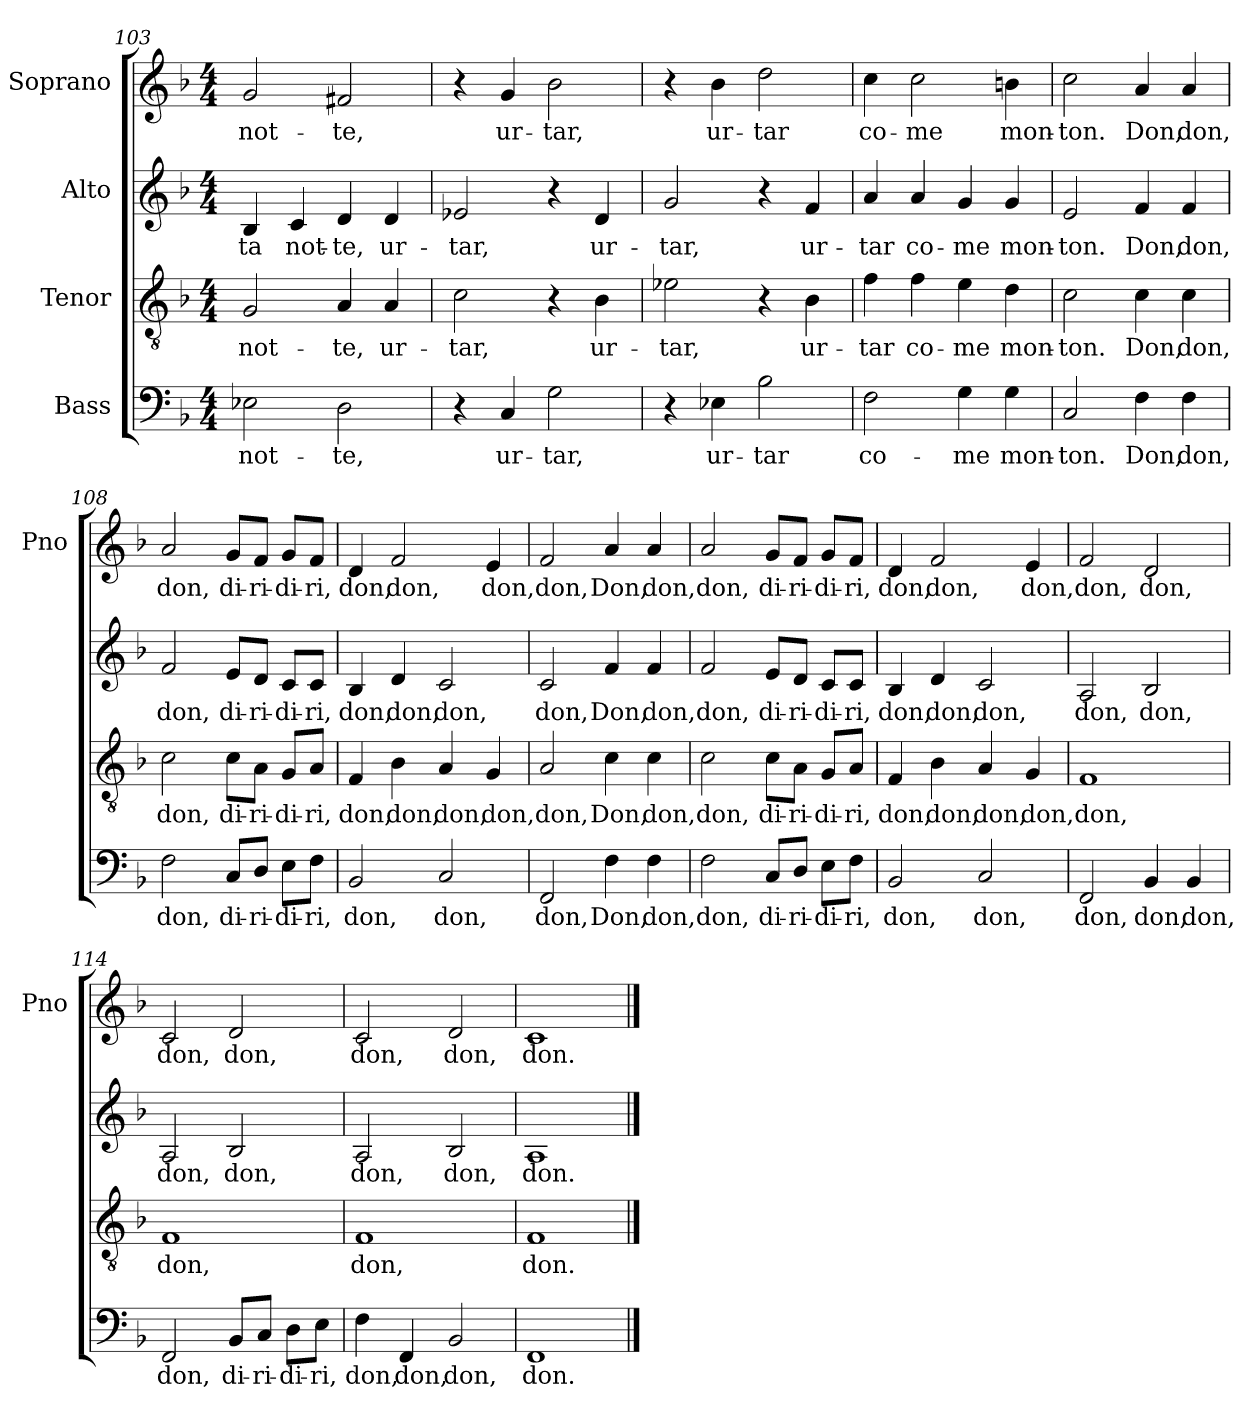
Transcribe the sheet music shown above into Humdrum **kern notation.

**kern	**text	**kern	**text	**kern	**text	**kern	**text
*part4	*part4	*part3	*part3	*part2	*part2	*part1	*part1
*staff4	*staff4	*staff3	*staff3	*staff2	*staff2	*staff1	*staff1
*I"Bass	*	*I"Tenor	*	*I"Alto	*	*I"Soprano	*
*	*	*	*	*	*	*I'Pno	*
!!LO:LB:g=z
*clefF4	*	*clefGv2	*	*clefG2	*	*clefG2	*
*k[b-]	*	*k[b-]	*	*k[b-]	*	*k[b-]	*
*F:	*	*F:	*	*F:	*	*F:	*
*M4/4	*	*M4/4	*	*M4/4	*	*M4/4	*
=103	=103	=103	=103	=103	=103	=103	=103
2E-X\	not-	2G/	not-	4B-/	-ta	2g/	not-
.	.	.	.	4c/	not-	.	.
2D\	-te,	4A/	-te,	4d/	-te,	2f#X/	-te,
.	.	4A/	ur-	4d/	ur-	.	.
=104	=104	=104	=104	=104	=104	=104	=104
4r	.	2c\	-tar,	2e-X/	-tar,	4r	.
4C/	ur-	.	.	.	.	4g/	ur-
2G\	-tar,	4r	.	4r	.	2b-\	-tar,
.	.	4B-\	ur-	4d/	ur-	.	.
=105	=105	=105	=105	=105	=105	=105	=105
4r	.	2e-X\	-tar,	2g/	-tar,	4r	.
4E-X\	ur-	.	.	.	.	4b-\	ur-
2B-\	-tar	4r	.	4r	.	2dd\	-tar
.	.	4B-\	ur-	4f/	ur-	.	.
=106	=106	=106	=106	=106	=106	=106	=106
2F\	co-	4f\	-tar	4a/	-tar	4cc\	co-
.	.	4f\	co-	4a/	co-	2cc\	-me
4G\	-me	4e\	-me	4g/	-me	.	.
4G\	mon-	4d\	mon-	4g/	mon-	4bn\	mon-
=107	=107	=107	=107	=107	=107	=107	=107
2C/	-ton.	2c\	-ton.	2e/	-ton.	2cc\	-ton.
4F\	Don,	4c\	Don,	4f/	Don,	4a/	Don,
4F\	don,	4c\	don,	4f/	don,	4a/	don,
=108	=108	=108	=108	=108	=108	=108	=108
2F\	don,	2c\	don,	2f/	don,	2a/	don,
8C/L	di-	8c\L	di-	8e/L	di-	8g/L	di-
8D/J	-ri-	8A\J	-ri-	8d/J	-ri-	8f/J	-ri-
8E\L	-di-	8G/L	-di-	8c/L	-di-	8g/L	-di-
8F\J	-ri,	8A/J	-ri,	8c/J	-ri,	8f/J	-ri,
=109	=109	=109	=109	=109	=109	=109	=109
2BB-/	don,	4F/	don,	4B-/	don,	4d/	don,
.	.	4B-\	don,	4d/	don,	2f/	don,
2C/	don,	4A/	don,	2c/	don,	.	.
.	.	4G/	don,	.	.	4e/	don,
!!LO:LB:g=z
=110	=110	=110	=110	=110	=110	=110	=110
2FF/	don,	2A/	don,	2c/	don,	2f/	don,
4F\	Don,	4c\	Don,	4f/	Don,	4a/	Don,
4F\	don,	4c\	don,	4f/	don,	4a/	don,
=111	=111	=111	=111	=111	=111	=111	=111
2F\	don,	2c\	don,	2f/	don,	2a/	don,
8C/L	di-	8c\L	di-	8e/L	di-	8g/L	di-
8D/J	-ri-	8A\J	-ri-	8d/J	-ri-	8f/J	-ri-
8E\L	-di-	8G/L	-di-	8c/L	-di-	8g/L	-di-
8F\J	-ri,	8A/J	-ri,	8c/J	-ri,	8f/J	-ri,
=112	=112	=112	=112	=112	=112	=112	=112
2BB-/	don,	4F/	don,	4B-/	don,	4d/	don,
.	.	4B-\	don,	4d/	don,	2f/	don,
2C/	don,	4A/	don,	2c/	don,	.	.
.	.	4G/	don,	.	.	4e/	don,
=113	=113	=113	=113	=113	=113	=113	=113
2FF/	don,	1F	don,	2A/	don,	2f/	don,
4BB-/	don,	.	.	2B-/	don,	2d/	don,
4BB-/	don,	.	.	.	.	.	.
=114	=114	=114	=114	=114	=114	=114	=114
2FF/	don,	1F	don,	2A/	don,	2c/	don,
8BB-/L	di-	.	.	2B-/	don,	2d/	don,
8C/J	-ri-	.	.	.	.	.	.
8D\L	-di-	.	.	.	.	.	.
8E\J	-ri,	.	.	.	.	.	.
=115	=115	=115	=115	=115	=115	=115	=115
4F\	don,	1F	don,	2A/	don,	2c/	don,
4FF/	don,	.	.	.	.	.	.
2BB-/	don,	.	.	2B-/	don,	2d/	don,
=116	=116	=116	=116	=116	=116	=116	=116
1FF	don.	1F	don.	1A	don.	1c	don.
==	==	==	==	==	==	==	==
*-	*-	*-	*-	*-	*-	*-	*-
